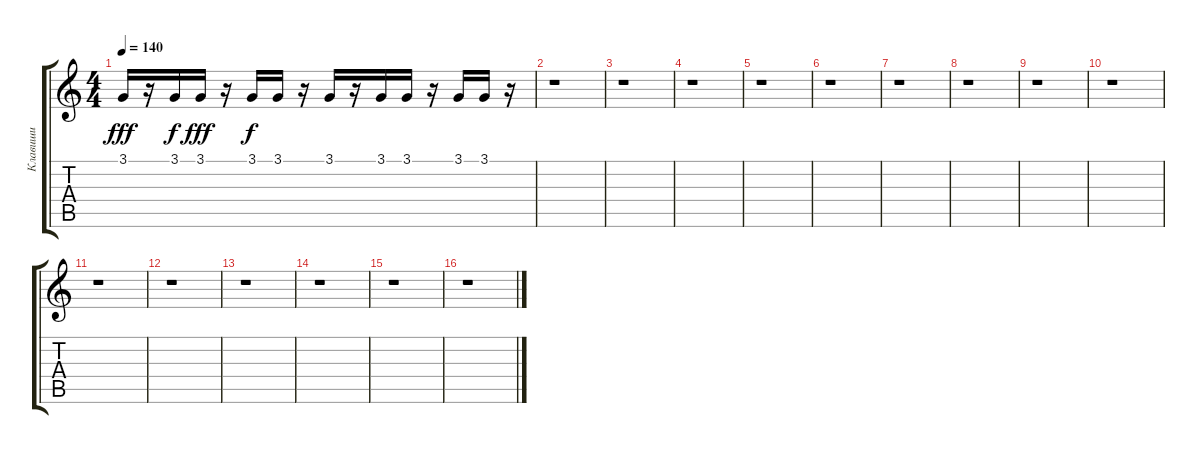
\track ("Клавиши" "Клавиши") {instrument lead2sawtooth}
\staff {score tabs}
\tuning (E4 B3 G3 D3 A2 E2) {hide}
\ts (4 4)
\tempo 140
\clef g2
\ks c
3.1.16{dy fff} r.16 3.1.16{dy f} 3.1.16{dy fff} r.16 3.1.16{dy f} 3.1.16 r.16 3.1.16 r.16 3.1.16 3.1.16 r.16 3.1.16 3.1.16 r.16 |
r.1 |
r.1 |
r.1 |
r.1 |
r.1 |
r.1 |
r.1 |
r.1 |
r.1 |
r.1 |
r.1 |
r.1 |
r.1 |
r.1 |
r.1
